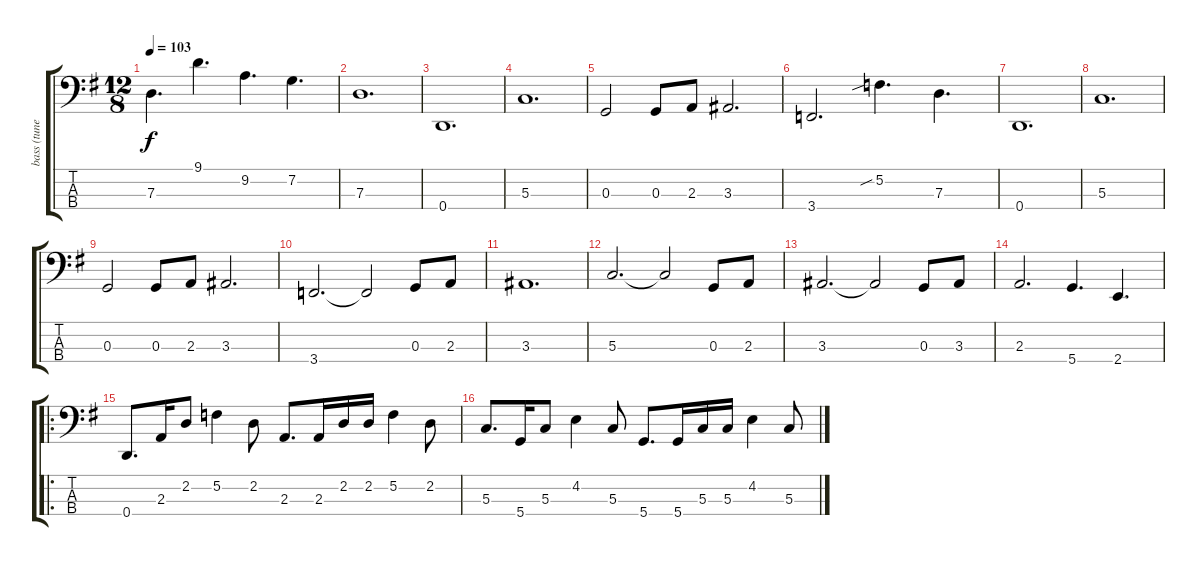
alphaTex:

\track ("bass (tune down whole step)" "bass (tune") {instrument electricbassfinger}
\staff {score tabs}
\tuning (F2 C2 G1 D1) {hide}
\ts (12 8)
\tempo 103
\clef f4
\ks g
7.3.4{d dy f instrument electricbassfinger} 9.1.4{d} 9.2.4{d} 7.2.4{d} |
7.3.1{d} |
0.4.1{d} |
5.3.1{d} |
0.3.2 0.3.8 2.3.8 3.3.2{d} |
3.4.2{d} 5.2{sib}.4{d} 7.3.4{d} |
0.4.1{d} |
5.3.1{d} |
0.3.2 0.3.8 2.3.8 3.3.2{d} |
3.4.2{d} 3.4{t}.2 0.3.8 2.3.8 |
3.3.1{d} |
5.3.2{d} 5.3{t}.2 0.3.8 2.3.8 |
3.3.2{d} 3.3{t}.2 0.3.8 3.3.8 |
2.3.2{d} 5.4.4{d} 2.4.4{d} |
\ro
0.4.8{d} 2.3.16 2.2.8 5.2.4 2.2.8 2.3.8{d} 2.3.16 2.2.16 2.2.16 5.2.4 2.2.8 |
5.3.8{d} 5.4.16 5.3.8 4.2.4 5.3.8 5.4.8{d} 5.4.16 5.3.16 5.3.16 4.2.4 5.3.8
